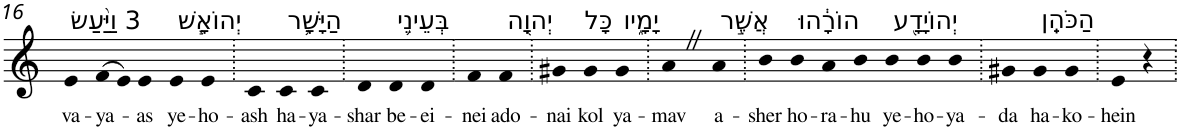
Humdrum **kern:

**kern	**text
*part1	*part1
*staff1	*staff1
*I"Piano	*
*I'Pno	*
!!LO:PB:g=z
*clefG2	*
*k[]	*
=16	=16
!LO:TX:a:t=3 וַיַּ֨עַשׂ	!
!	!LO:LY:b
4e	va-
!	!LO:LY:b
(>8f	-ya-
8e)	.
!	!LO:LY:b
4e	-as
!LO:TX:a:t=יְהוֹאָ֧שׁ	!
!	!LO:LY:b
4e	ye-
!	!LO:LY:b
4e	-ho-
=17.	=17.
!	!LO:LY:b
4c	-ash
!LO:TX:a:t=הַיָּשָׁ֛ר	!
!	!LO:LY:b
4c	ha-
!	!LO:LY:b
4c	-ya-
=18.	=18.
!	!LO:LY:b
4d	-shar
!LO:TX:a:t=בְּעֵינֵ֥י	!
!	!LO:LY:b
4d	be-
!	!LO:LY:b
4d	-ei-
=19.	=19.
!	!LO:LY:b
4f	-nei
!LO:TX:a:t=יְהוָ֖ה	!
!	!LO:LY:b
4f	ado-
=20.	=20.
!	!LO:LY:b
4g#X	-nai
!LO:TX:a:t=כָּל	!
!	!LO:LY:b
4g#	kol
!LO:TX:a:t=יָמָ֑יו	!
!	!LO:LY:b
4g#	ya-
=21.	=21.
!	!LO:LY:b
4aZ	-mav
!LO:TX:a:t=אֲשֶׁ֣ר	!
!	!LO:LY:b
4a	a-
=22.	=22.
!	!LO:LY:b
4b	-sher
!LO:TX:a:t=הוֹרָ֔הוּ	!
!	!LO:LY:b
4b	ho-
!	!LO:LY:b
4a	-ra-
!	!LO:LY:b
4b	-hu
!LO:TX:a:t=יְהוֹיָדָ֖ע	!
!	!LO:LY:b
4b	ye-
!	!LO:LY:b
4b	-ho-
!	!LO:LY:b
4b	-ya-
=23.	=23.
!	!LO:LY:b
4g#X	-da
!LO:TX:a:t=הַכֹּהֵֽן	!
!	!LO:LY:b
4g#	ha-
!	!LO:LY:b
4g#	-ko-
=24.	=24.
!	!LO:LY:b
4e	-hein
4r	.
=.	=.
*-	*-
